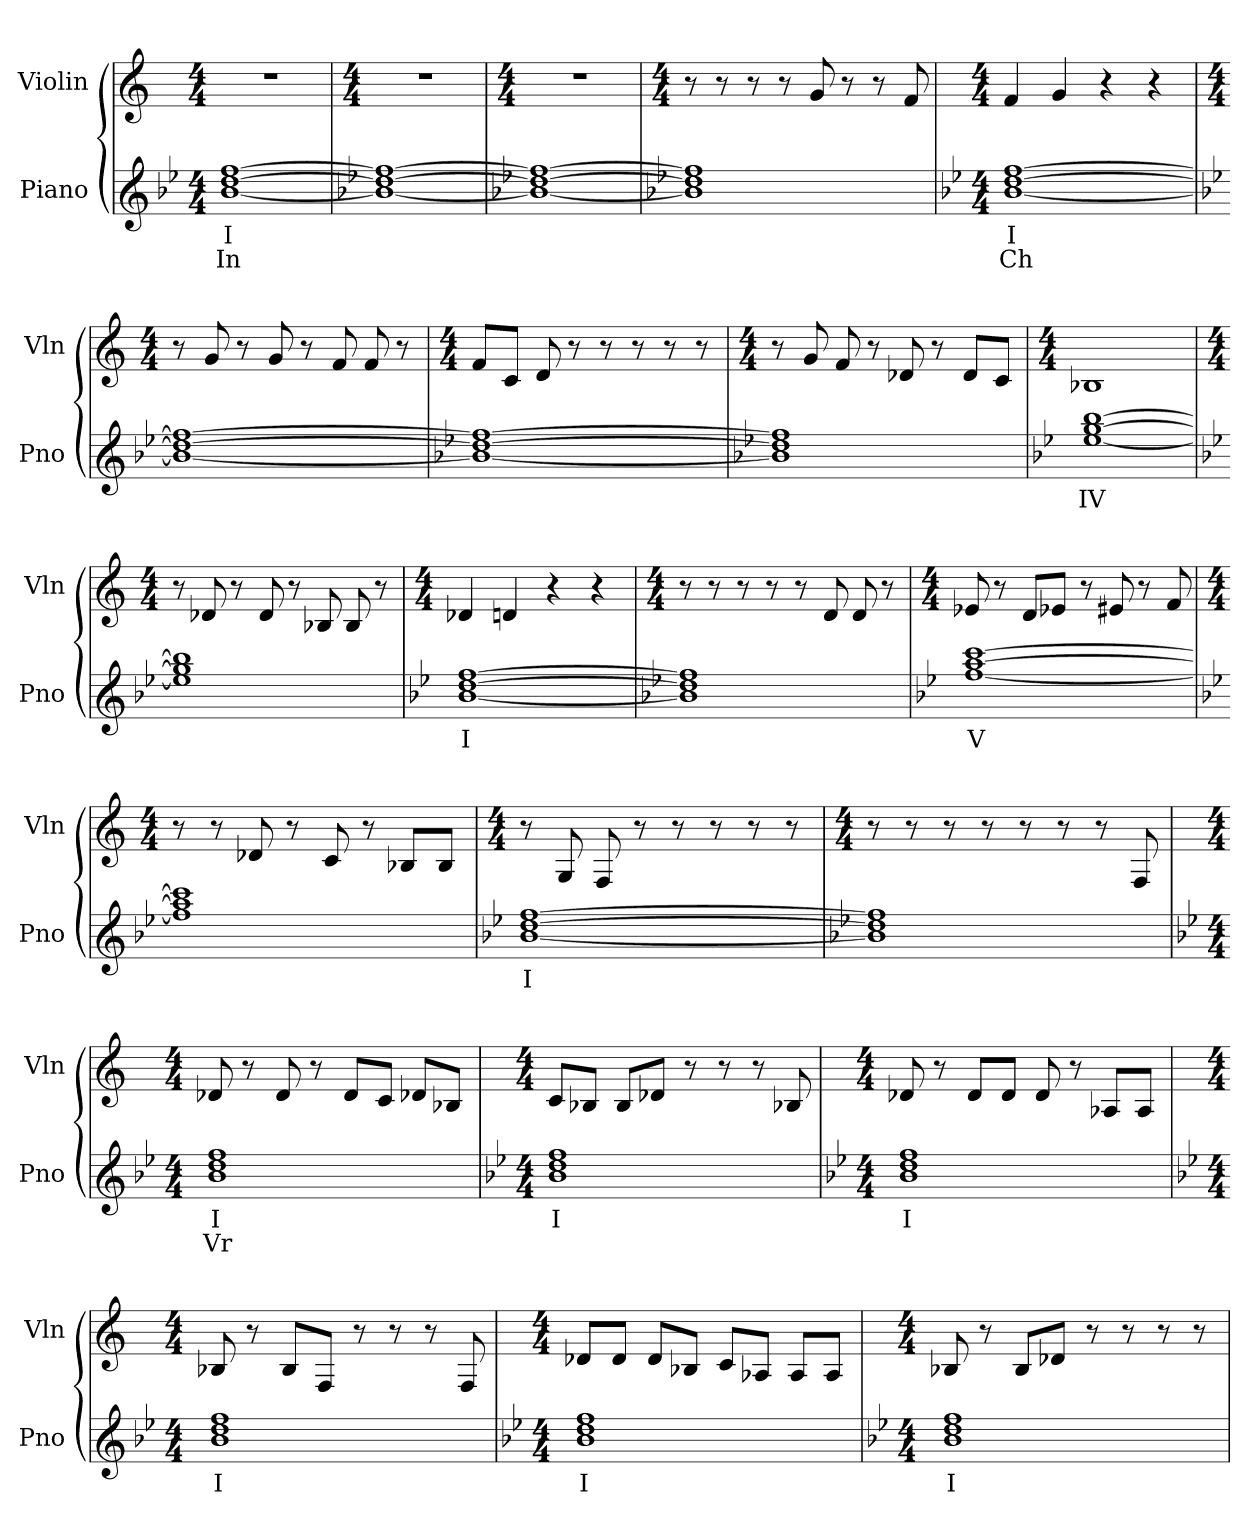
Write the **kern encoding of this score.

**kern	**text	**text	**kern
*part2	*part2	*part2	*part1
*staff2	*staff2	*staff2	*staff1
*I"Piano	*	*	*I"Violin
*I'Pno	*	*	*I'Vln
*k[b-e-]	*	*	*
*B-:	*	*	*
*M4/4	*	*	*M4/4
=	=	=	=
[1b- [1dd [1ff	I	In	1r
=	=	=	=
*k[b-e-]	*	*	*
*B-:	*	*	*
*	*	*	*M4/4
1b-_ 1dd_ 1ff_	.	.	1r
=	=	=	=
*k[b-e-]	*	*	*
*B-:	*	*	*
*	*	*	*M4/4
1b-_ 1dd_ 1ff_	.	.	1r
=	=	=	=
*k[b-e-]	*	*	*
*B-:	*	*	*
*	*	*	*M4/4
1b-] 1dd] 1ff]	.	.	8r
.	.	.	8r
.	.	.	8r
.	.	.	8r
.	.	.	8g
.	.	.	8r
.	.	.	8r
.	.	.	8f
=	=	=	=
*k[b-e-]	*	*	*
*B-:	*	*	*
*M4/4	*	*	*M4/4
[1b- [1dd [1ff	I	Ch	4f
.	.	.	4g
.	.	.	4r
.	.	.	4r
=	=	=	=
*k[b-e-]	*	*	*
*B-:	*	*	*
*	*	*	*M4/4
1b-_ 1dd_ 1ff_	.	.	8r
.	.	.	8g
.	.	.	8r
.	.	.	8g
.	.	.	8r
.	.	.	8f
.	.	.	8f
.	.	.	8r
=	=	=	=
*k[b-e-]	*	*	*
*B-:	*	*	*
*	*	*	*M4/4
1b-_ 1dd_ 1ff_	.	.	8fL
.	.	.	8cJ
.	.	.	8d
.	.	.	8r
.	.	.	8r
.	.	.	8r
.	.	.	8r
.	.	.	8r
=	=	=	=
*k[b-e-]	*	*	*
*B-:	*	*	*
*	*	*	*M4/4
1b-] 1dd] 1ff]	.	.	8r
.	.	.	8g
.	.	.	8f
.	.	.	8r
.	.	.	8d-X
.	.	.	8r
.	.	.	8d-L
.	.	.	8cJ
=	=	=	=
*k[b-e-]	*	*	*
*B-:	*	*	*
*	*	*	*M4/4
[1ee- [1gg [1bb-	IV	.	1B-X
=	=	=	=
*k[b-e-]	*	*	*
*B-:	*	*	*
*	*	*	*M4/4
1ee-] 1gg] 1bb-]	.	.	8r
.	.	.	8d-X
.	.	.	8r
.	.	.	8d-
.	.	.	8r
.	.	.	8B-X
.	.	.	8B-
.	.	.	8r
=	=	=	=
*k[b-e-]	*	*	*
*B-:	*	*	*
*	*	*	*M4/4
[1b- [1dd [1ff	I	.	4d-X
.	.	.	4dn
.	.	.	4r
.	.	.	4r
=	=	=	=
*k[b-e-]	*	*	*
*B-:	*	*	*
*	*	*	*M4/4
1b-] 1dd] 1ff]	.	.	8r
.	.	.	8r
.	.	.	8r
.	.	.	8r
.	.	.	8r
.	.	.	8d
.	.	.	8d
.	.	.	8r
=	=	=	=
*k[b-e-]	*	*	*
*B-:	*	*	*
*	*	*	*M4/4
[1ff [1aa [1ccc	V	.	8e-X
.	.	.	8r
.	.	.	8dL
.	.	.	8e-XJ
.	.	.	8r
.	.	.	8e#X
.	.	.	8r
.	.	.	8f
=	=	=	=
*k[b-e-]	*	*	*
*B-:	*	*	*
*	*	*	*M4/4
1ff] 1aa] 1ccc]	.	.	8r
.	.	.	8r
.	.	.	8d-X
.	.	.	8r
.	.	.	8c
.	.	.	8r
.	.	.	8B-XL
.	.	.	8B-J
=	=	=	=
*k[b-e-]	*	*	*
*B-:	*	*	*
*	*	*	*M4/4
[1b- [1dd [1ff	I	.	8r
.	.	.	8G
.	.	.	8F
.	.	.	8r
.	.	.	8r
.	.	.	8r
.	.	.	8r
.	.	.	8r
=	=	=	=
*k[b-e-]	*	*	*
*B-:	*	*	*
*	*	*	*M4/4
1b-] 1dd] 1ff]	.	.	8r
.	.	.	8r
.	.	.	8r
.	.	.	8r
.	.	.	8r
.	.	.	8r
.	.	.	8r
.	.	.	8F
=	=	=	=
*k[b-e-]	*	*	*
*B-:	*	*	*
*M4/4	*	*	*M4/4
1b- 1dd 1ff	I	Vr	8d-X
.	.	.	8r
.	.	.	8d-
.	.	.	8r
.	.	.	8d-L
.	.	.	8cJ
.	.	.	8d-XL
.	.	.	8B-XJ
=	=	=	=
*k[b-e-]	*	*	*
*B-:	*	*	*
*M4/4	*	*	*M4/4
1b- 1dd 1ff	I	.	8cL
.	.	.	8B-XJ
.	.	.	8B-L
.	.	.	8d-XJ
.	.	.	8r
.	.	.	8r
.	.	.	8r
.	.	.	8B-X
=	=	=	=
*k[b-e-]	*	*	*
*B-:	*	*	*
*M4/4	*	*	*M4/4
1b- 1dd 1ff	I	.	8d-X
.	.	.	8r
.	.	.	8d-L
.	.	.	8d-J
.	.	.	8d-
.	.	.	8r
.	.	.	8A-XL
.	.	.	8A-J
=	=	=	=
*k[b-e-]	*	*	*
*B-:	*	*	*
*M4/4	*	*	*M4/4
1b- 1dd 1ff	I	.	8B-X
.	.	.	8r
.	.	.	8B-L
.	.	.	8FJ
.	.	.	8r
.	.	.	8r
.	.	.	8r
.	.	.	8F
=	=	=	=
*k[b-e-]	*	*	*
*B-:	*	*	*
*M4/4	*	*	*M4/4
1b- 1dd 1ff	I	.	8d-XL
.	.	.	8d-J
.	.	.	8d-L
.	.	.	8B-XJ
.	.	.	8cL
.	.	.	8A-XJ
.	.	.	8A-L
.	.	.	8A-J
=	=	=	=
*k[b-e-]	*	*	*
*B-:	*	*	*
*M4/4	*	*	*M4/4
1b- 1dd 1ff	I	.	8B-X
.	.	.	8r
.	.	.	8B-L
.	.	.	8d-XJ
.	.	.	8r
.	.	.	8r
.	.	.	8r
.	.	.	8r
=	=	=	=
*-	*-	*-	*-
